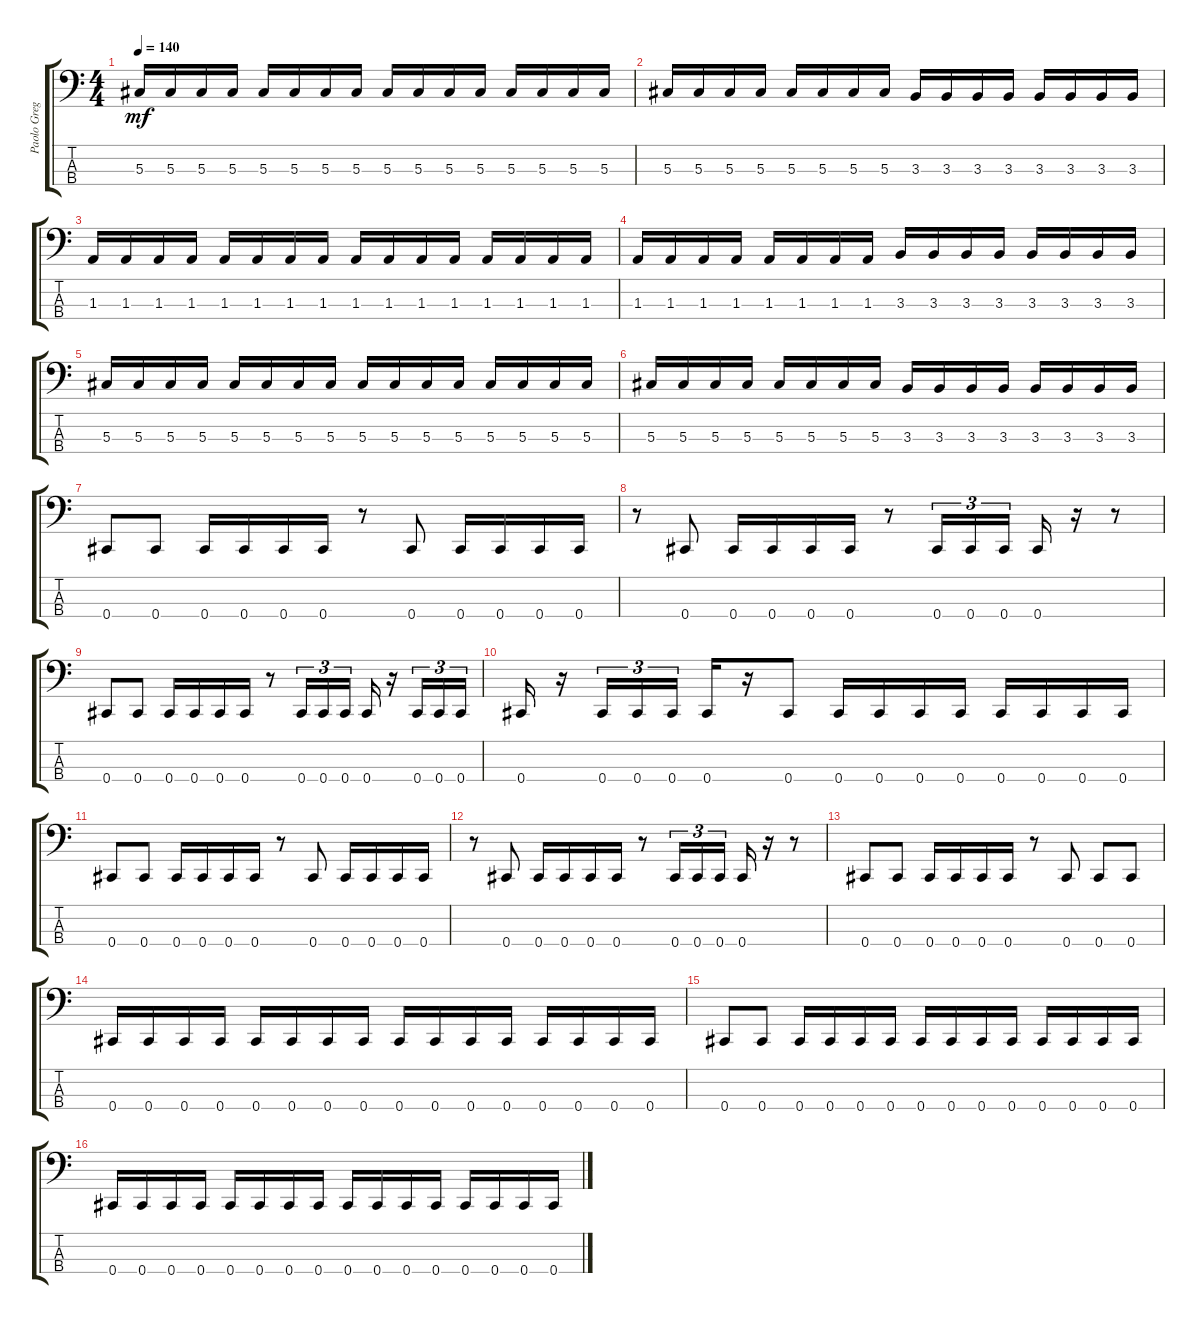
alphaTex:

\track ("Paolo Gregoletto" "Paolo Greg") {instrument electricbassfinger}
\staff {score tabs}
\tuning (Gb2 Db2 Ab1 Db1) {hide}
\ts (4 4)
\tempo 140
\clef f4
\ks c
5.3.16{dy mf} 5.3.16 5.3.16 5.3.16 5.3.16 5.3.16 5.3.16 5.3.16 5.3.16 5.3.16 5.3.16 5.3.16 5.3.16 5.3.16 5.3.16 5.3.16 |
5.3.16 5.3.16 5.3.16 5.3.16 5.3.16 5.3.16 5.3.16 5.3.16 3.3.16 3.3.16 3.3.16 3.3.16 3.3.16 3.3.16 3.3.16 3.3.16 |
1.3.16 1.3.16 1.3.16 1.3.16 1.3.16 1.3.16 1.3.16 1.3.16 1.3.16 1.3.16 1.3.16 1.3.16 1.3.16 1.3.16 1.3.16 1.3.16 |
1.3.16 1.3.16 1.3.16 1.3.16 1.3.16 1.3.16 1.3.16 1.3.16 3.3.16 3.3.16 3.3.16 3.3.16 3.3.16 3.3.16 3.3.16 3.3.16 |
5.3.16 5.3.16 5.3.16 5.3.16 5.3.16 5.3.16 5.3.16 5.3.16 5.3.16 5.3.16 5.3.16 5.3.16 5.3.16 5.3.16 5.3.16 5.3.16 |
5.3.16 5.3.16 5.3.16 5.3.16 5.3.16 5.3.16 5.3.16 5.3.16 3.3.16 3.3.16 3.3.16 3.3.16 3.3.16 3.3.16 3.3.16 3.3.16 |
0.4.8 0.4.8 0.4.16 0.4.16 0.4.16 0.4.16 r.8 0.4.8 0.4.16 0.4.16 0.4.16 0.4.16 |
r.8 0.4.8 0.4.16 0.4.16 0.4.16 0.4.16 r.8 0.4.16{tu (3 2)} 0.4.16{tu (3 2)} 0.4.16{tu (3 2)} 0.4.16 r.16 r.8 |
0.4.8 0.4.8 0.4.16 0.4.16 0.4.16 0.4.16 r.8 0.4.16{tu (3 2)} 0.4.16{tu (3 2)} 0.4.16{tu (3 2)} 0.4.16 r.16 0.4.16{tu (3 2)} 0.4.16{tu (3 2)} 0.4.16{tu (3 2)} |
0.4.16 r.16 0.4.16{tu (3 2)} 0.4.16{tu (3 2)} 0.4.16{tu (3 2)} 0.4.16 r.16 0.4.8 0.4.16 0.4.16 0.4.16 0.4.16 0.4.16 0.4.16 0.4.16 0.4.16 |
0.4.8 0.4.8 0.4.16 0.4.16 0.4.16 0.4.16 r.8 0.4.8 0.4.16 0.4.16 0.4.16 0.4.16 |
r.8 0.4.8 0.4.16 0.4.16 0.4.16 0.4.16 r.8 0.4.16{tu (3 2)} 0.4.16{tu (3 2)} 0.4.16{tu (3 2)} 0.4.16 r.16 r.8 |
0.4.8 0.4.8 0.4.16 0.4.16 0.4.16 0.4.16 r.8 0.4.8 0.4.8 0.4.8 |
0.4.16 0.4.16 0.4.16 0.4.16 0.4.16 0.4.16 0.4.16 0.4.16 0.4.16 0.4.16 0.4.16 0.4.16 0.4.16 0.4.16 0.4.16 0.4.16 |
0.4.8 0.4.8 0.4.16 0.4.16 0.4.16 0.4.16 0.4.16 0.4.16 0.4.16 0.4.16 0.4.16 0.4.16 0.4.16 0.4.16 |
0.4.16 0.4.16 0.4.16 0.4.16 0.4.16 0.4.16 0.4.16 0.4.16 0.4.16 0.4.16 0.4.16 0.4.16 0.4.16 0.4.16 0.4.16 0.4.16
